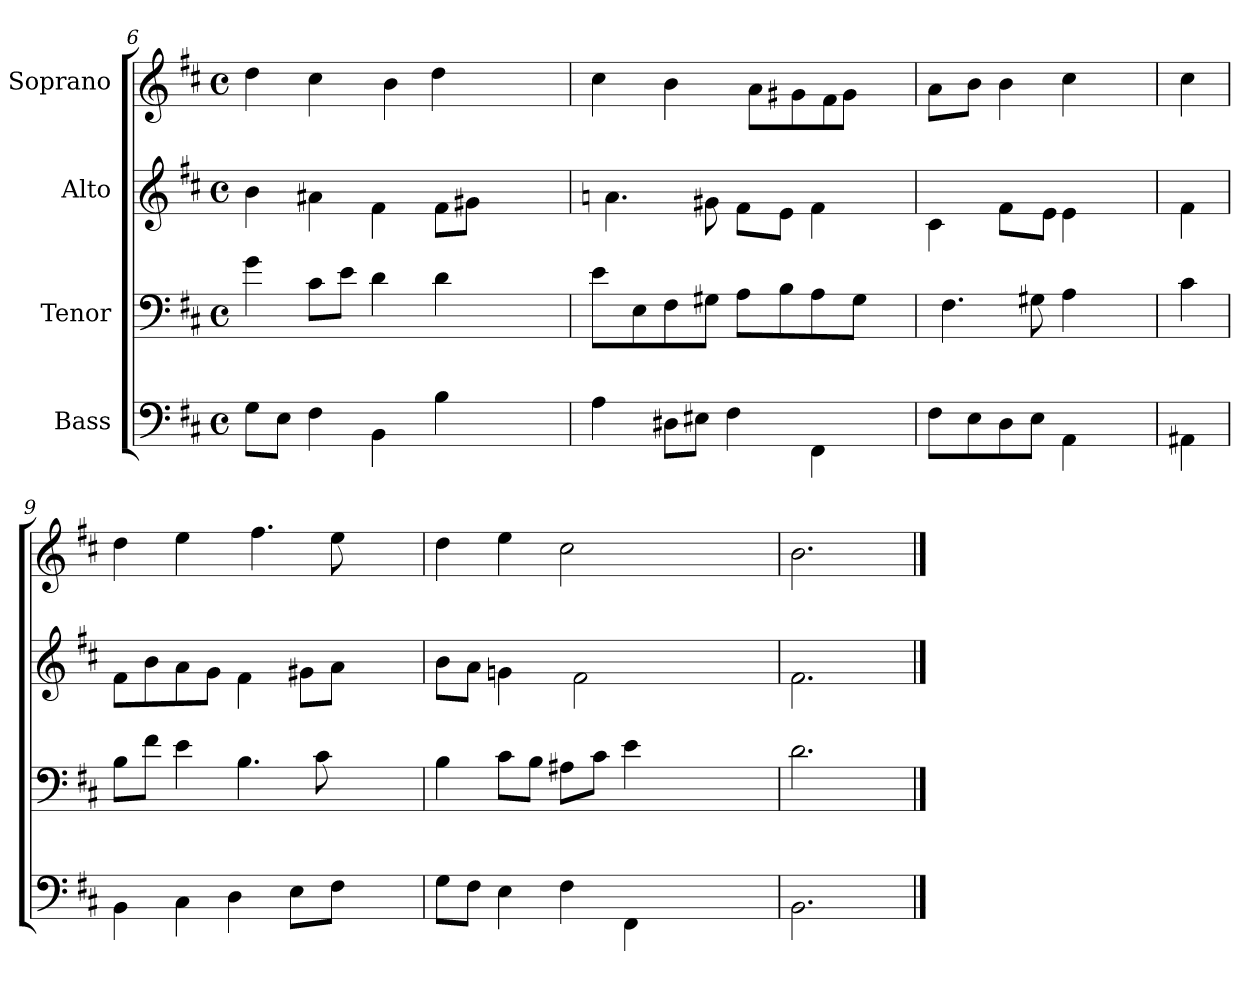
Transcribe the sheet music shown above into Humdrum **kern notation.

**kern	**text	**kern	**text	**kern	**text	**kern	**text
*part4	*part4	*part3	*part3	*part2	*part2	*part1	*part1
*staff4	*staff4	*staff3	*staff3	*staff2	*staff2	*staff1	*staff1
*I"Bass	*	*I"Tenor	*	*I"Alto	*	*I"Soprano	*
*clefF4	*	*clefF4	*	*clefG2	*	*clefG2	*
*k[f#c#]	*	*k[f#c#]	*	*k[f#c#]	*	*k[f#c#]	*
*D:	*	*D:	*	*D:	*	*b:	*
*M4/4	*	*M4/4	*	*M4/4	*	*M4/4	*
*met(c)	*	*met(c)	*	*met(c)	*	*met(c)	*
=6	=6	=6	=6	=6	=6	=6	=6
*^	*	*	*	*	*	*	*
*	*	*	*^	*	*	*	*	*
*	*	*	*	*	*	*^	*	*	*
*	*	*	*	*	*	*	*	*	*^	*
8GJyy	8G\L	.	8gyy	4g\	.	8byy	4b\	.	8ddyy	4dd\	.
8EJyy	8E\J	.	8gyy	.	10	8byy	.	.	8ddyy	.	.
8F#yy	4F#\	.	8c#Jyy	8c#\L	.	8ryy	4a#X\	.	8ryy	4cc#\	.
8F#yy	.	.	8eJyy	8e\J	.	8a#yy	.	↘6	8cc#yy	.	=3
8ryy	4BB\	.	4dyy	4d\	.	8a#yy	4f#\	.	8cc#yy	4b\	.
4BByy	.	↘8	.	.	.	4f#yy	.	↘3	8ryy	.	.
.	4B\	.	8dyy	4d\	.	.	8f#\L	.	4byy	4dd\	.
8Byy	.	↗10	8dyy	.	.	8f#Jyy	8g#X\J	.	.	.	.
8Byy	4ryy	.	8ryy	8ryy	.	8g#Jyy	8ryy	4	8ddyy	4ryy	6
8ryy	.	.	8ryy	8ryy	.	8ryy	8ryy	.	8ddyy	.	5
=7	=7	=7	=7	=7	=7	=7	=7	=7	=7	=7	=7
8Ayy	4A\	.	8eJyy	8e\L	.	8ayy	4.an\	.	8cc#yy	4cc#\	.
8Ayy	.	.	8EJyy	8E\	.	8ayy	.	4	8cc#yy	.	.
8ryy	8D#X\L	.	8F#Jyy	8F#\	.	8ayy	.	10	8ryy	4b\	.
8D#Jyy	8E#X\J	.	8G#Jyy	8G#X\J	.	8g#yy	8g#X\	.	8byy	.	2
8E#Jyy	4F#\	.	8AJyy	8A\L	.	8f#Jyy	8f#\L	.	8byy	8a\L	.
8F#yy	.	>10	8BJyy	8B\	.	8eJyy	8e\J	.	8aJyy	8g#X\	.
8F#yy	4FF#\	.	8AJyy	8A\	.	8f#yy	4f#\	.	8g#Jyy	8f#\	.
8FF#yy	.	↘8	8G#Jyy	8G#\J	.	8f#yy	.	7	8f#Jyy	8g#\J	.
8FF#yy	8ryy	9	8ryy	8ryy	.	8ryy	8ryy	.	8g#Jyy	8ryy	2
=8	=8	=8	=8	=8	=8	=8	=8	=8	=8	=8	=8
8F#Jyy	8F#\L	.	8F#yy	4.F#\	.	8c#yy	4c#\	.	8aJyy	8a\L	.
8EJyy	8E\	.	8F#yy	.	2	8c#yy	.	.	8bJyy	8b\J	.
8DJyy	8D\	.	8F#yy	.	3	8ryy	8f#\L	.	8byy	4b\	.
8EJyy	8E\J	.	8G#yy	8G#X\	.	8f#Jyy	8e\J	.	8byy	.	5
4AAyy	4AA\	.	4Ayy	4A\	.	8eJyy	4e\	.	4cc#yy	4cc#\	.
.	.	.	.	.	.	4eyy	.	5	.	.	.
8ryy	8ryy	.	8ryy	8ryy	.	.	8ryy	.	8ryy	8ryy	.
=8a	=8a	=8a	=8a	=8a	=8a	=8a	=8a	=8a	=8a	=8a	=8a
4AA#yy	4AA#X\	.	4c#yy	4c#\	.	4f#yy	4f#\	.	4cc#yy	4cc#\	.
=9	=9	=9	=9	=9	=9	=9	=9	=9	=9	=9	=9
8BByy	4BB\	.	8BJyy	8B\L	.	8f#Jyy	8f#\L	.	8ddyy	4dd\	.
8BByy	.	.	8f#Jyy	8f#\J	.	8bJyy	8b\	.	8ddyy	.	3
8ryy	4C#\	.	8eyy	4e\	.	8aJyy	8a\	.	8eeyy	4ee\	.
8C#yy	.	=10	8eyy	.	.	8gJyy	8g\J	.	8eeyy	.	6
8C#yy	4D\	.	8ryy	4.B\	.	4f#yy	4f#\	.	4ff#yy	4.ff#\	.
8ryy	.	.	4Byy	.	<6	.	.	.	.	.	.
4Dyy	8E\L	.	.	.	.	8g#Jyy	8g#\L	.	8g#yy	.	7
.	8F#\J	.	8Eyy	8c#\	.	8aJyy	8a\J	.	8eeyy	8ee\	.
8EJyy	4ryy	9	8c#yy	8ryy	=5	4ryy	4ryy	.	4ryy	4ryy	.
8F#Jyy	.	>7	8ryy	8ryy	.	.	.	.	.	.	.
=10	=10	=10	=10	=10	=10	=10	=10	=10	=10	=10	=10
8GJyy	8G\L	.	8Byy	4B\	.	8bJyy	8b\L	.	8ddyy	4dd\	.
8F#Jyy	8F#\J	.	8Byy	.	4	8aJyy	8a\J	.	8ddyy	.	4
8Eyy	4E\	.	8c#Jyy	8c#\L	.	8gyy	4gn\	.	8eeyy	4ee\	.
8Eyy	.	.	8BJyy	8B\J	.	8gyy	.	6	8eeyy	.	.
8ryy	4F#\	.	8A#Jyy	8A#X\L	.	8f#yy	2f#\	.	8ryy	2cc#\	.
8F#yy	.	<5	8c#Jyy	8c#\J	.	8f#yy	.	4	8cc#yy	.	↘5
8F#yy	4FF#\	.	4eyy	4e\	.	4f#yy	.	2	8cc#yy	.	.
8ryy	.	.	.	.	.	.	.	.	[8cc#yy	.	.
4FF#yy	8ryy	5	4.ryy	4.ryy	.	4.ryy	4.ryy	.	8ryy	4.ryy	.
.	4ryy	.	.	.	.	.	.	.	4ryy	.	.
8ryy	.	.	.	.	.	.	.	.	.	.	.
=11	=11	=11	=11	=11	=11	=11	=11	=11	=11	=11	=11
2.BByy	2.BB\	.	2.dyy	2.d\	.	2.f#yy	2.f#\	.	2.byy	2.b\	.
8ryy	8ryy	.	8ryy	8ryy	.	8ryy	8ryy	.	8cc#yy]	8ryy	.
*v	*v	*	*	*	*	*v	*v	*	*v	*v	*
*	*	*v	*v	*	*	*	*	*
==	==	==	==	==	==	==	==
*-	*-	*-	*-	*-	*-	*-	*-
